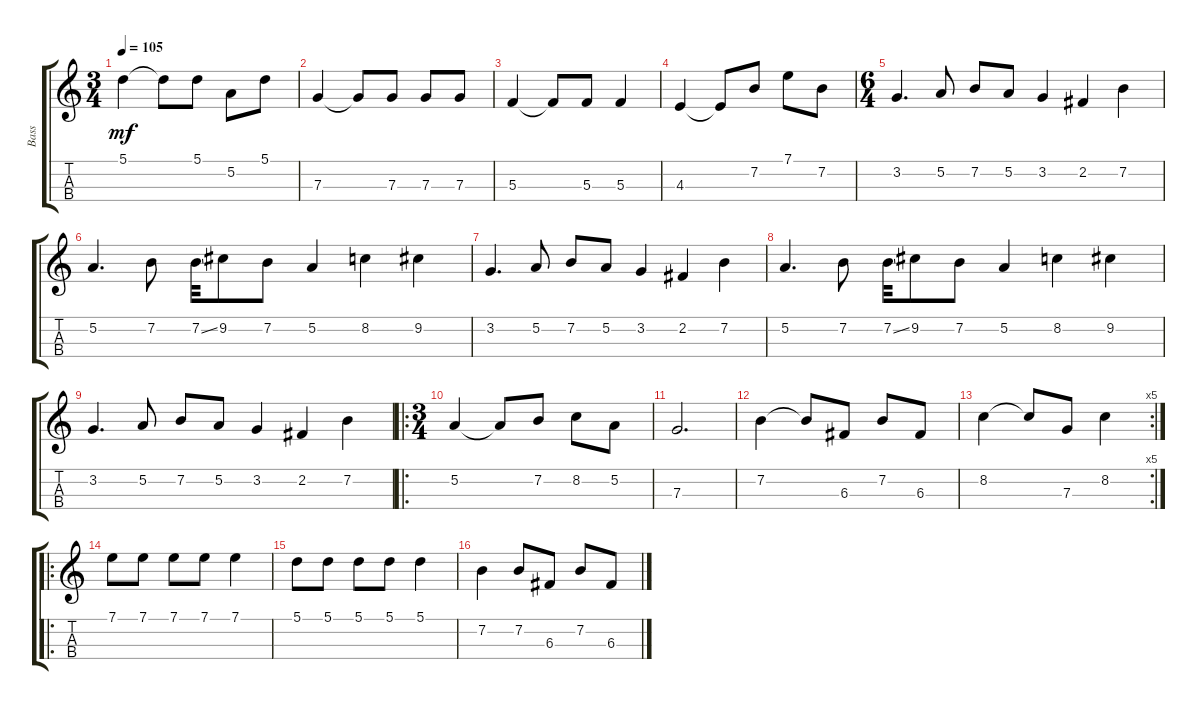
\track ("Bass" "Bass") {instrument acousticguitarnylon}
\staff {score tabs}
\tuning (A3 E3 C3 G3) {hide}
\ts (3 4)
\tempo 105
\clef g2
\ks c
5.1.4{dy mf} 5.1{t}.8 5.1.8 5.2.8 5.1.8 |
7.3.4 7.3{t}.8 7.3.8 7.3.8 7.3.8 |
5.3.4 5.3{t}.8 5.3.8 5.3.4 |
4.3.4 4.3{t}.8 7.2.8 7.1.8 7.2.8 |
\ts (6 4)
3.2.4{d} 5.2.8 7.2.8 5.2.8 3.2.4 2.2.4 7.2.4 |
5.2.4{d} 7.2.8 7.2{ss}.32 9.2.8 7.2.8 5.2.4 8.2.4 9.2.4 |
3.2.4{d} 5.2.8 7.2.8 5.2.8 3.2.4 2.2.4 7.2.4 |
5.2.4{d} 7.2.8 7.2{ss}.32 9.2.8 7.2.8 5.2.4 8.2.4 9.2.4 |
3.2.4{d} 5.2.8 7.2.8 5.2.8 3.2.4 2.2.4 7.2.4 |
\ro
\ts (3 4)
5.2.4 5.2{t}.8 7.2.8 8.2.8 5.2.8 |
7.3.2{d} |
7.2.4 7.2{t}.8 6.3.8 7.2.8 6.3.8 |
\rc 5
8.2.4 8.2{t}.8 7.3.8 8.2.4 |
\ro
7.1.8 7.1.8 7.1.8 7.1.8 7.1.4 |
5.1.8 5.1.8 5.1.8 5.1.8 5.1.4 |
7.2.4 7.2.8 6.3.8 7.2.8 6.3.8
